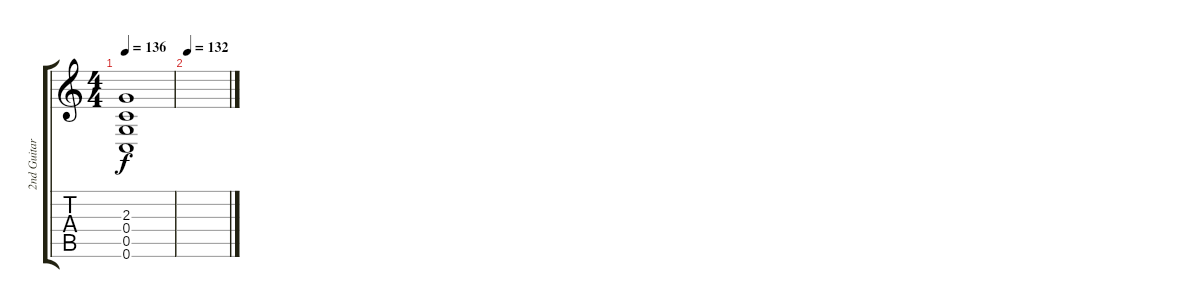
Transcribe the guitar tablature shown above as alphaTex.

\track ("2nd Guitar" "2nd Guitar") {instrument distortionguitar}
\staff {score tabs}
\tuning (D4 A3 F3 C3 G2 C2) {hide}
\ts (4 4)
\tempo 136
\clef g2
\ks c
(2.3{t} 0.4{t} 0.5{t} 0.6{t}).1{dy f volume 0} |
\tempo 132
